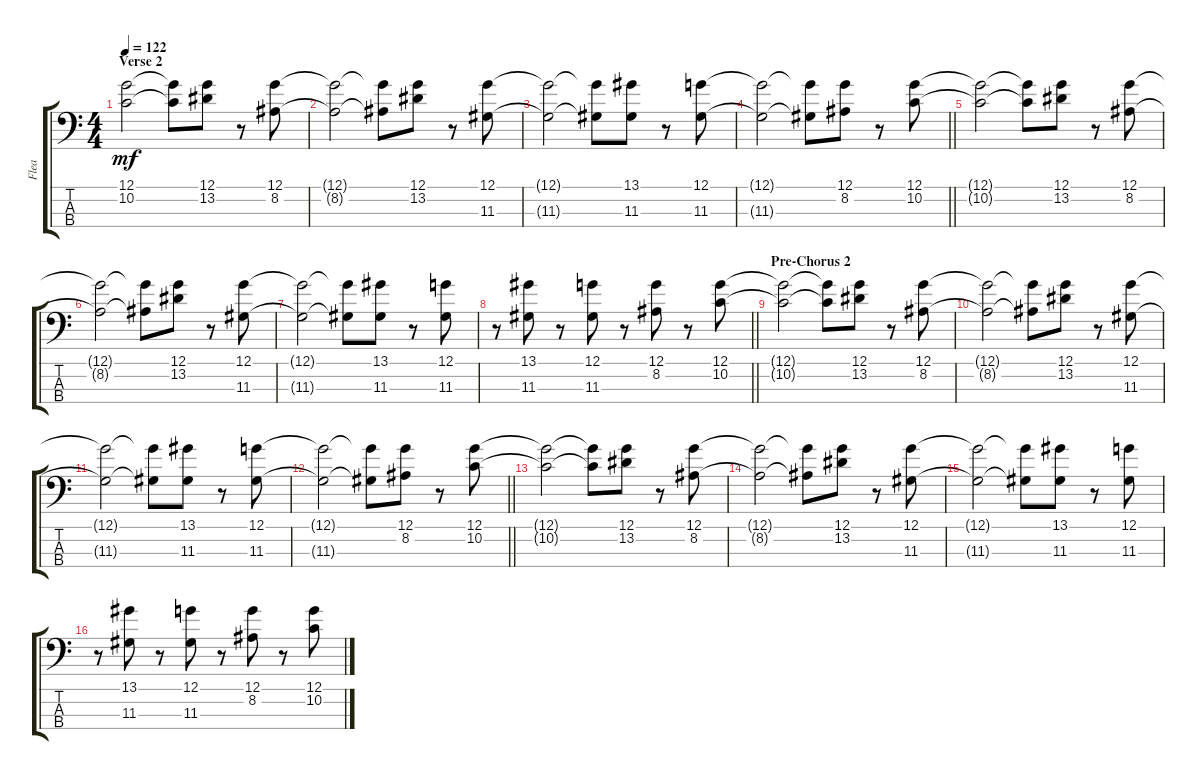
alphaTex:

\track ("Flea" "Flea") {instrument electricbassfinger}
\staff {score tabs}
\tuning (G2 D2 A1 E1) {hide}
\ts (4 4)
\section ("" "Verse 2")
\tempo 122
\clef f4
\ks c
(12.1 10.2).2{dy mf} (12.1{t} 10.2{t}).8 (12.1 13.2).8 r.8 (12.1 8.2).8 |
(12.1{t} 8.2{t}).2 (12.1{t} 8.2{t}).8 (12.1 13.2).8 r.8 (12.1 11.3).8 |
(12.1{t} 11.3{t}).2 (12.1{t} 11.3{t}).8 (13.1 11.3).8 r.8 (12.1 11.3).8 |
\barLineRight lightlight
(12.1{t} 11.3{t}).2 (12.1{t} 11.3{t}).8 (12.1 8.2).8 r.8 (12.1 10.2).8 |
(12.1{t} 10.2{t}).2 (12.1{t} 10.2{t}).8 (12.1 13.2).8 r.8 (12.1 8.2).8 |
(12.1{t} 8.2{t}).2 (12.1{t} 8.2{t}).8 (12.1 13.2).8 r.8 (12.1 11.3).8 |
(12.1{t} 11.3{t}).2 (12.1{t} 11.3{t}).8 (13.1 11.3).8 r.8 (12.1 11.3).8 |
\barLineRight lightlight
r.8 (13.1 11.3).8 r.8 (12.1 11.3).8 r.8 (12.1 8.2).8 r.8 (12.1 10.2).8 |
\section ("" "Pre-Chorus 2")
(12.1{t} 10.2{t}).2 (12.1{t} 10.2{t}).8 (12.1 13.2).8 r.8 (12.1 8.2).8 |
(12.1{t} 8.2{t}).2 (12.1{t} 8.2{t}).8 (12.1 13.2).8 r.8 (12.1 11.3).8 |
(12.1{t} 11.3{t}).2 (12.1{t} 11.3{t}).8 (13.1 11.3).8 r.8 (12.1 11.3).8 |
\barLineRight lightlight
(12.1{t} 11.3{t}).2 (12.1{t} 11.3{t}).8 (12.1 8.2).8 r.8 (12.1 10.2).8 |
(12.1{t} 10.2{t}).2 (12.1{t} 10.2{t}).8 (12.1 13.2).8 r.8 (12.1 8.2).8 |
(12.1{t} 8.2{t}).2 (12.1{t} 8.2{t}).8 (12.1 13.2).8 r.8 (12.1 11.3).8 |
(12.1{t} 11.3{t}).2 (12.1{t} 11.3{t}).8 (13.1 11.3).8 r.8 (12.1 11.3).8 |
r.8 (13.1 11.3).8 r.8 (12.1 11.3).8 r.8 (12.1 8.2).8 r.8 (12.1 10.2).8
